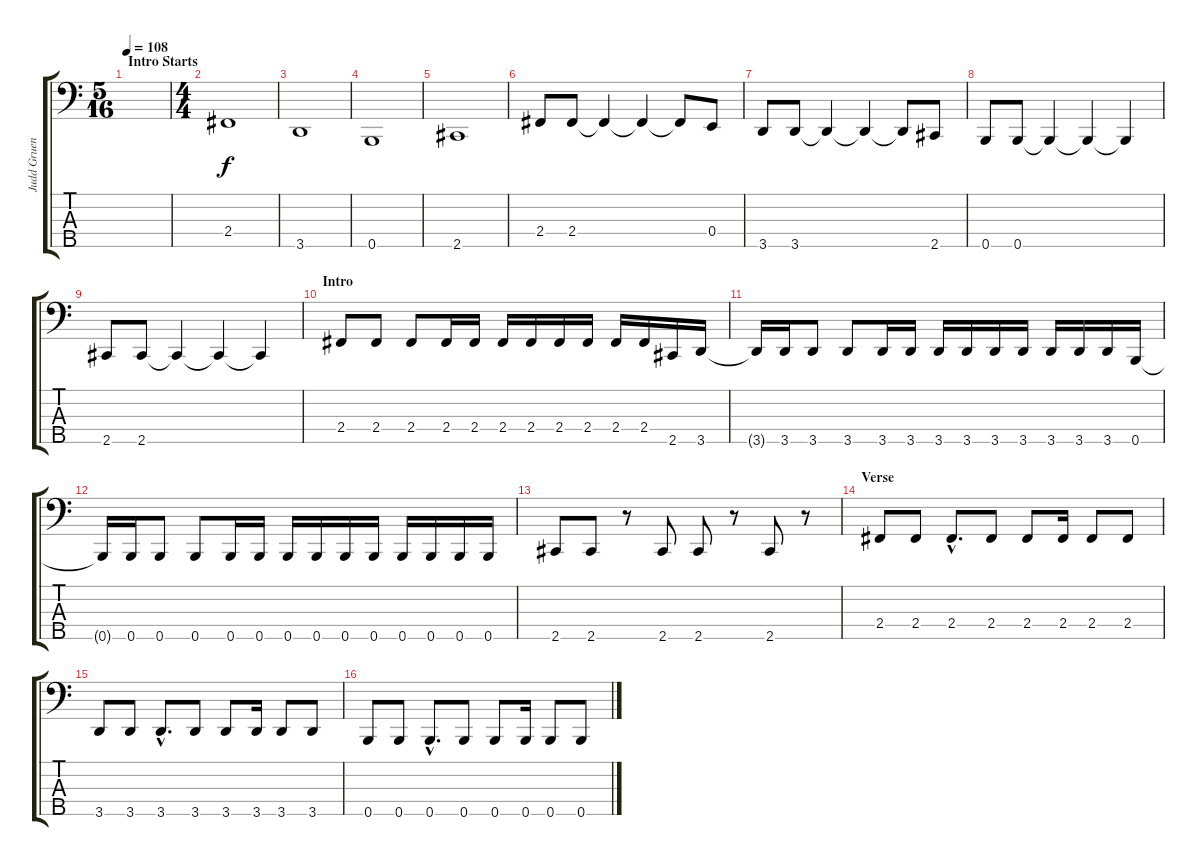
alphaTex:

\track ("Judd Gruenbaum (Volume Effect)" "Judd Gruen") {instrument electricbasspick}
\staff {score tabs}
\tuning (G2 D2 A1 E1 B0) {hide}
\ts (5 16)
\section ("" "Intro Starts")
\tempo 108
\clef f4
\ks c
|
\ts (4 4)
2.4.1 |
3.5.1 |
0.5.1 |
2.5.1 |
2.4.8 2.4.8 2.4{t}.4 2.4{t}.4 2.4{t}.8 0.4.8 |
3.5.8 3.5.8 3.5{t}.4 3.5{t}.4 3.5{t}.8 2.5.8 |
0.5.8 0.5.8 0.5{t}.4 0.5{t}.4 0.5{t}.4 |
2.5.8 2.5.8 2.5{t}.4 2.5{t}.4 2.5{t}.4 |
\section ("" "Intro")
2.4.8 2.4.8 2.4.8 2.4.16 2.4.16 2.4.16 2.4.16 2.4.16 2.4.16 2.4.16 2.4.16 2.5.16 3.5.16 |
3.5{t}.16 3.5.16 3.5.8 3.5.8 3.5.16 3.5.16 3.5.16 3.5.16 3.5.16 3.5.16 3.5.16 3.5.16 3.5.16 0.5.16 |
0.5{t}.16 0.5.16 0.5.8 0.5.8 0.5.16 0.5.16 0.5.16 0.5.16 0.5.16 0.5.16 0.5.16 0.5.16 0.5.16 0.5.16 |
2.5.8 2.5.8 r.8 2.5.8 2.5.8 r.8 2.5.8 r.8 |
\section ("" "Verse")
2.4.8 2.4.8 2.4{hac}.8{d} 2.4.8 2.4.8 2.4.16 2.4.8 2.4.8 |
3.5.8 3.5.8 3.5{hac}.8{d} 3.5.8 3.5.8 3.5.16 3.5.8 3.5.8 |
0.5.8 0.5.8 0.5{hac}.8{d} 0.5.8 0.5.8 0.5.16 0.5.8 0.5.8
